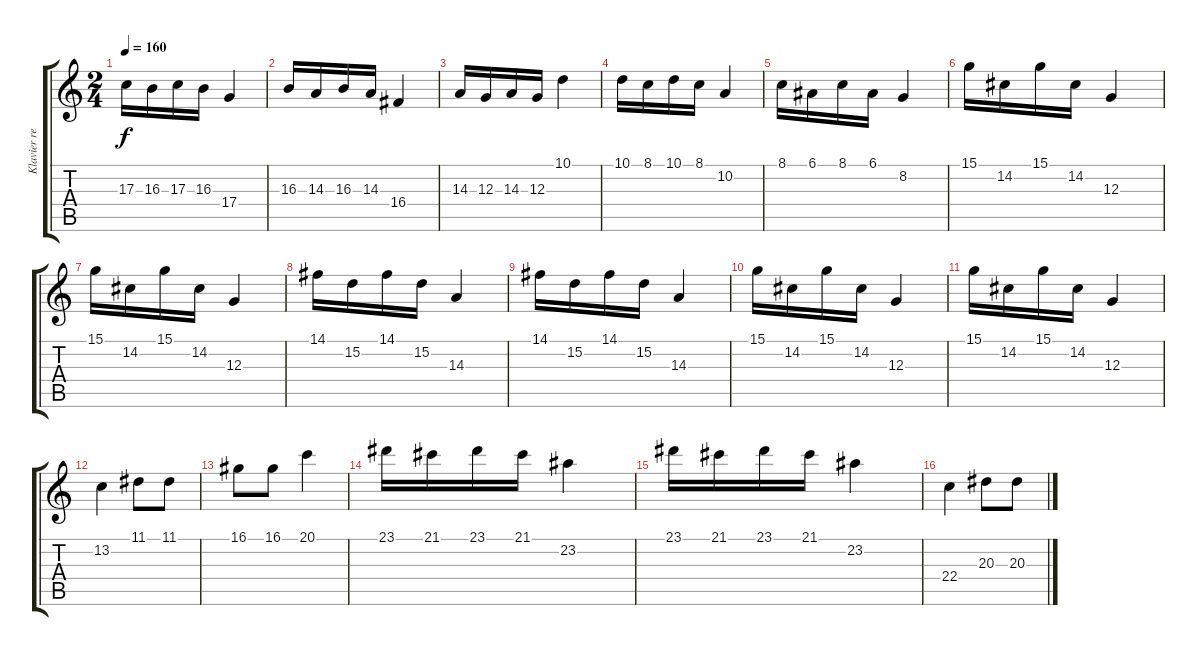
\track ("Klavier rechte Hand" "Klavier re") {instrument acousticgrandpiano}
\staff {score tabs}
\tuning (E4 B3 G3 D3 A2 E2) {hide}
\ts (2 4)
\tempo 160
\clef g2
\ks c
17.3.16{dy f} 16.3.16 17.3.16 16.3.16 17.4.4 |
16.3.16 14.3.16 16.3.16 14.3.16 16.4.4 |
14.3.16 12.3.16 14.3.16 12.3.16 10.1.4 |
10.1.16 8.1.16 10.1.16 8.1.16 10.2.4 |
8.1.16 6.1.16 8.1.16 6.1.16 8.2.4 |
15.1.16 14.2.16 15.1.16 14.2.16 12.3.4 |
15.1.16 14.2.16 15.1.16 14.2.16 12.3.4 |
14.1.16 15.2.16 14.1.16 15.2.16 14.3.4 |
14.1.16 15.2.16 14.1.16 15.2.16 14.3.4 |
15.1.16 14.2.16 15.1.16 14.2.16 12.3.4 |
15.1.16 14.2.16 15.1.16 14.2.16 12.3.4 |
13.2.4 11.1.8 11.1.8 |
16.1.8 16.1.8 20.1.4 |
23.1.16 21.1.16 23.1.16 21.1.16 23.2.4 |
23.1.16 21.1.16 23.1.16 21.1.16 23.2.4 |
22.4.4 20.3.8 20.3.8
